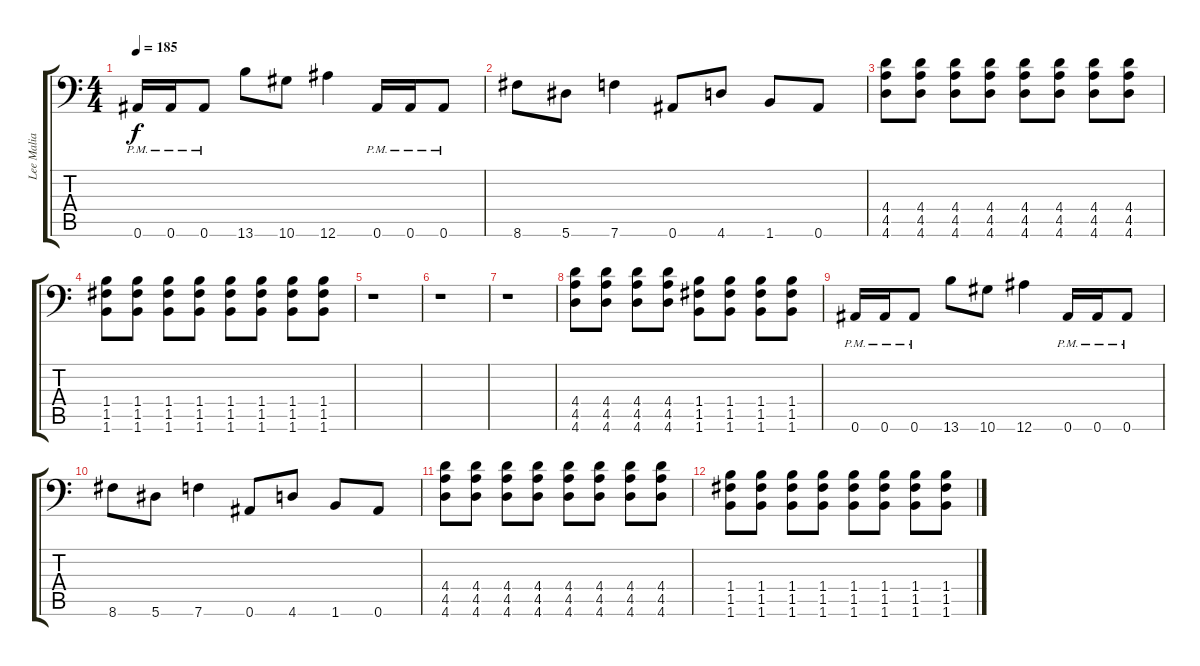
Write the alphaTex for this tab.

\track ("Lee Malia" "Lee Malia") {instrument distortionguitar}
\staff {score tabs}
\tuning (C4 G3 Eb3 Bb2 F2 Bb1) {hide}
\ts (4 4)
\tempo 185
\clef f4
\ks c
0.6{pm}.16{dy f} 0.6{pm}.16 0.6{pm}.8 13.6.8 10.6.8 12.6.4 0.6{pm}.16 0.6{pm}.16 0.6{pm}.8 |
8.6.8 5.6.8 7.6.4 0.6.8 4.6.8 1.6.8 0.6.8 |
(4.4 4.5 4.6).8 (4.4 4.5 4.6).8 (4.4 4.5 4.6).8 (4.4 4.5 4.6).8 (4.4 4.5 4.6).8 (4.4 4.5 4.6).8 (4.4 4.5 4.6).8 (4.4 4.5 4.6).8 |
(1.4 1.5 1.6).8 (1.4 1.5 1.6).8 (1.4 1.5 1.6).8 (1.4 1.5 1.6).8 (1.4 1.5 1.6).8 (1.4 1.5 1.6).8 (1.4 1.5 1.6).8 (1.4 1.5 1.6).8 |
r.1 |
r.1 |
r.1 |
(4.4 4.5 4.6).8 (4.4 4.5 4.6).8 (4.4 4.5 4.6).8 (4.4 4.5 4.6).8 (1.4 1.5 1.6).8 (1.4 1.5 1.6).8 (1.4 1.5 1.6).8 (1.4 1.5 1.6).8 |
0.6{pm}.16 0.6{pm}.16 0.6{pm}.8 13.6.8 10.6.8 12.6.4 0.6{pm}.16 0.6{pm}.16 0.6{pm}.8 |
8.6.8 5.6.8 7.6.4 0.6.8 4.6.8 1.6.8 0.6.8 |
(4.4 4.5 4.6).8 (4.4 4.5 4.6).8 (4.4 4.5 4.6).8 (4.4 4.5 4.6).8 (4.4 4.5 4.6).8 (4.4 4.5 4.6).8 (4.4 4.5 4.6).8 (4.4 4.5 4.6).8 |
(1.4 1.5 1.6).8 (1.4 1.5 1.6).8 (1.4 1.5 1.6).8 (1.4 1.5 1.6).8 (1.4 1.5 1.6).8 (1.4 1.5 1.6).8 (1.4 1.5 1.6).8 (1.4 1.5 1.6).8
